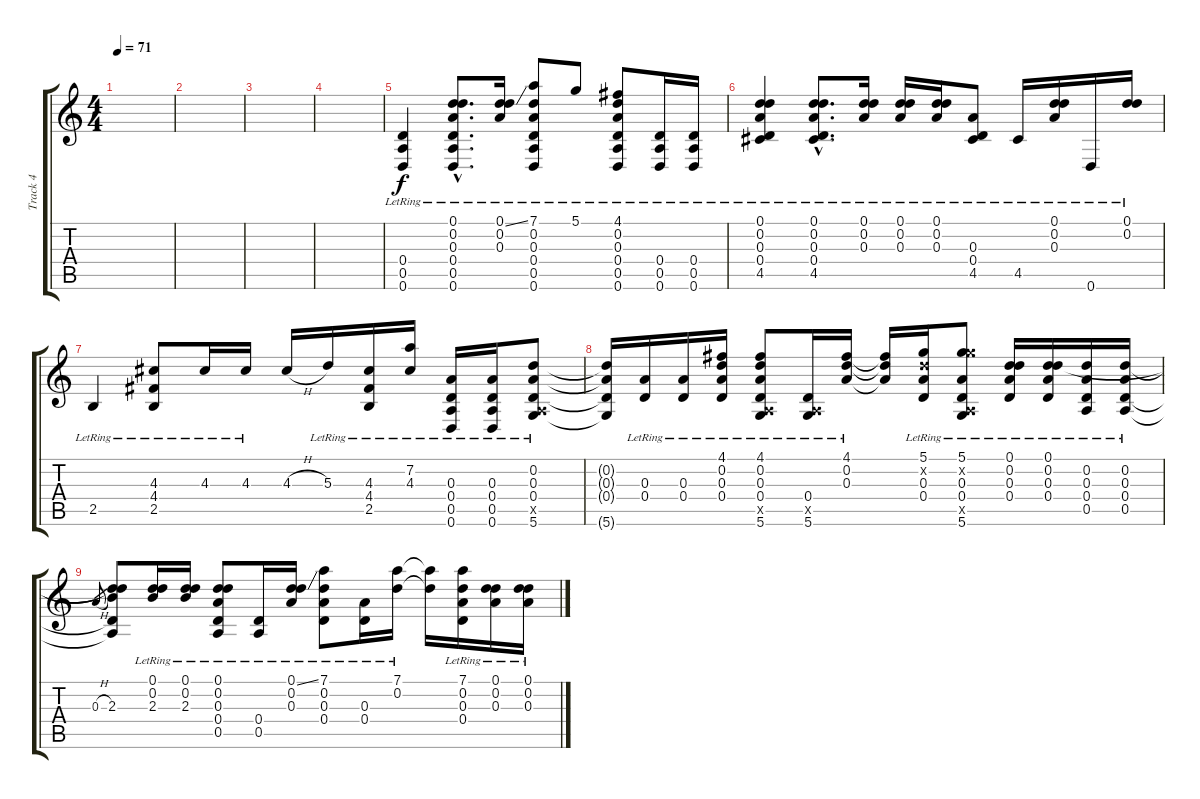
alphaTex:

\track ("Track 4" "Track 4") {instrument electricguitarclean}
\staff {score tabs}
\tuning (D4 D4 A3 D3 A2 D2) {hide}
\ts (4 4)
\tempo 71
\clef g2
\ks c
|
|
|
|
(0.4{lr} 0.5{lr} 0.6{lr}).4{volume 10} (0.1{hac lr} 0.2{hac lr} 0.3{hac lr} 0.4{hac lr} 0.5{hac lr} 0.6{hac lr}).8{d} (0.1{ss} 0.2{lr} 0.3{lr}).16 (7.1{lr} 0.2{lr} 0.3{lr} 0.4{lr} 0.5{lr} 0.6{lr}).8 5.1{lr}.8 (4.1{lr} 0.2{lr} 0.3{lr} 0.4{lr} 0.5{lr} 0.6{lr}).8 (0.4{lr} 0.5{lr} 0.6{lr}).16 (0.4{lr} 0.5{lr} 0.6{lr}).16 |
(0.1{lr} 0.2{lr} 0.3{lr} 0.4{lr} 4.5{lr}).4{volume 7} (0.1{hac lr} 0.2{hac lr} 0.3{hac lr} 0.4{hac lr} 4.5{hac lr}).8{d} (0.1{lr} 0.2{lr} 0.3{lr}).16 (0.1{lr} 0.2{lr} 0.3{lr}).16 (0.1{lr} 0.2{lr} 0.3{lr}).16 (0.3{lr} 0.4{lr} 4.5{lr}).8 4.5{lr}.16 (0.1{lr} 0.2{lr} 0.3{lr}).16 0.6{lr}.16 (0.1{lr} 0.2{lr}).16 |
2.5{lr}.4{volume 5} (4.3{lr} 4.4{lr} 2.5{lr}).8 4.3{lr}.16 4.3{lr}.16 4.3{h}.16 5.3{lr}.16 (4.3{lr} 4.4{lr} 2.5{lr}).16 (7.2{lr} 4.3{lr}).16 (0.3{lr} 0.4{lr} 0.5{lr} 0.6{lr}).16 (0.3{lr} 0.4{lr} 0.5{lr} 0.6{lr}).16 (0.2{lr} 0.3{lr} 0.4{lr} 0.5{x} 5.6{lr}).8 |
(0.2{t} 0.3{t} 0.4{t} 5.6{t}).16{volume 4} (0.3{lr} 0.4{lr}).16 (0.3{lr} 0.4{lr}).16 (4.1{lr} 0.2{lr} 0.3{lr} 0.4{lr}).16 (4.1{lr} 0.2{lr} 0.3{lr} 0.4{lr} 0.5{x} 5.6{lr}).8 (0.4{lr} 0.5{x} 5.6{lr}).16 (4.1{lr} 0.2{lr} 0.3{lr}).16 (4.1{t} 0.2{t} 0.3{t}).16 (5.1{lr} 0.2{x} 0.3{lr} 0.4{lr}).16 (5.1{lr} 5.2{x} 0.3{lr} 0.4{lr} 0.5{x} 5.6{lr}).8 (0.1{lr} 0.2{lr} 0.3{lr} 0.4{lr}).16 (0.1{lr} 0.2{lr} 0.3{lr} 0.4{lr}).16 (0.2{lr} 0.3{lr} 0.4{lr} 0.5{lr}).16 (0.2{lr} 0.3{lr} 0.4{lr} 0.5{lr}).16 |
0.3{h}.8{gr} (0.1{t} 0.2{t} 2.3 0.4{t} 0.5{t}).8{volume 3} (0.1{lr} 0.2{lr} 2.3{lr}).16 (0.1{lr} 0.2{lr} 2.3{lr}).16 (0.1{lr} 0.2{lr} 0.3{lr} 0.4{lr} 0.5{lr}).8 (0.4{lr} 0.5{lr}).16 (0.1{ss} 0.2{lr} 0.3{lr}).16 (7.1{lr} 0.2{lr} 0.3{lr} 0.4{lr}).8 (0.3{lr} 0.4{lr}).16 (7.1{lr} 0.2{lr}).16 (7.1{t} 0.2{t}).16 (7.1{lr} 0.2{lr} 0.3{lr} 0.4{lr}).16 (0.1{lr} 0.2{lr} 0.3{lr}).16 (0.1{lr} 0.2{lr} 0.3{lr}).16
